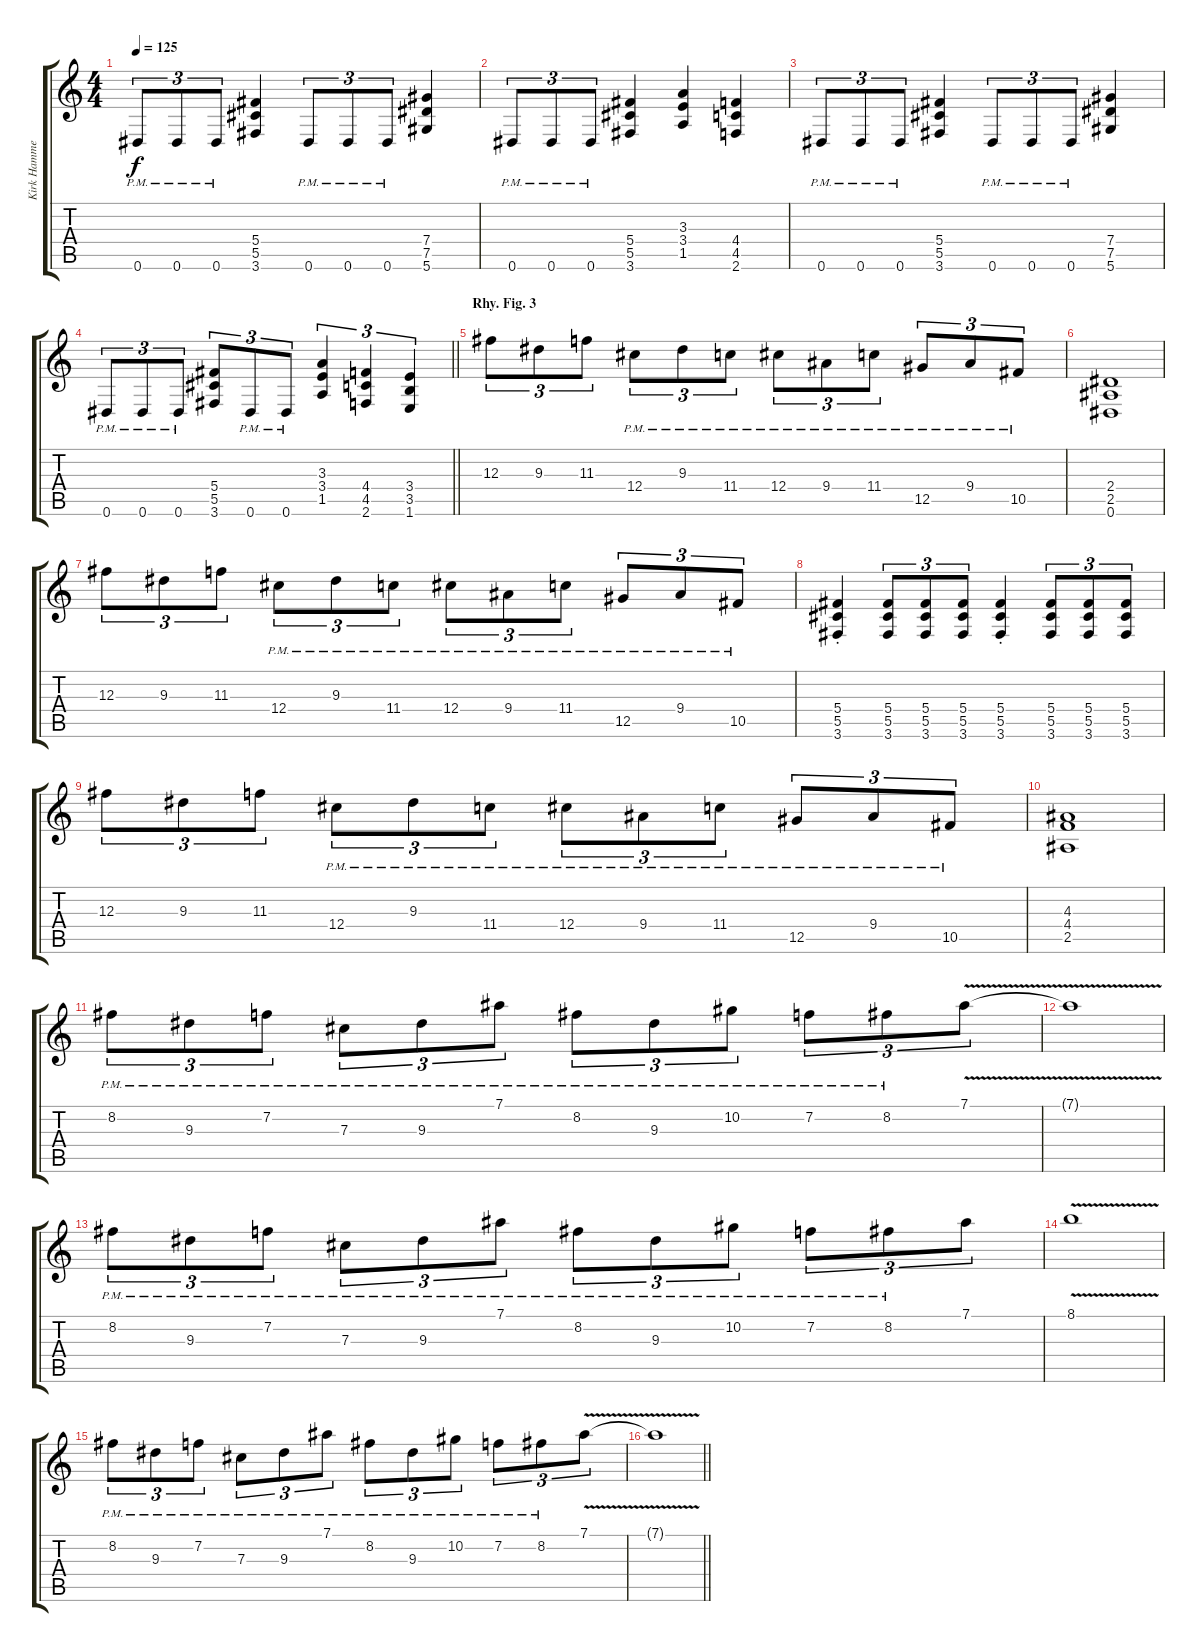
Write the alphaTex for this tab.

\track ("Kirk Hammett (Guitar)" "Kirk Hamme") {mute instrument distortionguitar}
\staff {score tabs}
\tuning (Eb4 Bb3 Gb3 Db3 Ab2 Eb2) {hide}
\ts (4 4)
\tempo 125
\clef g2
\ks c
0.6{pm}.8{tu (3 2) dy f} 0.6{pm}.8{tu (3 2)} 0.6{pm}.8{tu (3 2)} (5.4 5.5 3.6).4 0.6{pm}.8{tu (3 2)} 0.6{pm}.8{tu (3 2)} 0.6{pm}.8{tu (3 2)} (7.4 7.5 5.6).4 |
0.6{pm}.8{tu (3 2)} 0.6{pm}.8{tu (3 2)} 0.6{pm}.8{tu (3 2)} (5.4 5.5 3.6).4 (3.3 3.4 1.5).4 (4.4 4.5 2.6).4 |
0.6{pm}.8{tu (3 2)} 0.6{pm}.8{tu (3 2)} 0.6{pm}.8{tu (3 2)} (5.4 5.5 3.6).4 0.6{pm}.8{tu (3 2)} 0.6{pm}.8{tu (3 2)} 0.6{pm}.8{tu (3 2)} (7.4 7.5 5.6).4 |
\barLineRight lightlight
0.6{pm}.8{tu (3 2)} 0.6{pm}.8{tu (3 2)} 0.6{pm}.8{tu (3 2)} (5.4 5.5 3.6).8{tu (3 2)} 0.6{pm}.8{tu (3 2)} 0.6{pm}.8{tu (3 2)} (3.3 3.4 1.5).4{tu (3 2)} (4.4 4.5 2.6).4{tu (3 2)} (3.4 3.5 1.6).4{tu (3 2)} |
\section ("" "Rhy. Fig. 3")
12.3.8{tu (3 2)} 9.3.8{tu (3 2)} 11.3.8{tu (3 2)} 12.4{pm}.8{tu (3 2)} 9.3{pm}.8{tu (3 2)} 11.4{pm}.8{tu (3 2)} 12.4{pm}.8{tu (3 2)} 9.4{pm}.8{tu (3 2)} 11.4{pm}.8{tu (3 2)} 12.5{pm}.8{tu (3 2)} 9.4{pm}.8{tu (3 2)} 10.5{pm}.8{tu (3 2)} |
(2.4 2.5 0.6).1 |
12.3.8{tu (3 2)} 9.3.8{tu (3 2)} 11.3.8{tu (3 2)} 12.4{pm}.8{tu (3 2)} 9.3{pm}.8{tu (3 2)} 11.4{pm}.8{tu (3 2)} 12.4{pm}.8{tu (3 2)} 9.4{pm}.8{tu (3 2)} 11.4{pm}.8{tu (3 2)} 12.5{pm}.8{tu (3 2)} 9.4{pm}.8{tu (3 2)} 10.5{pm}.8{tu (3 2)} |
(5.4{st} 5.5{st} 3.6{st}).4 (5.4 5.5 3.6).8{tu (3 2)} (5.4 5.5 3.6).8{tu (3 2)} (5.4 5.5 3.6).8{tu (3 2)} (5.4{st} 5.5{st} 3.6{st}).4 (5.4 5.5 3.6).8{tu (3 2)} (5.4 5.5 3.6).8{tu (3 2)} (5.4 5.5 3.6).8{tu (3 2)} |
12.3.8{tu (3 2)} 9.3.8{tu (3 2)} 11.3.8{tu (3 2)} 12.4{pm}.8{tu (3 2)} 9.3{pm}.8{tu (3 2)} 11.4{pm}.8{tu (3 2)} 12.4{pm}.8{tu (3 2)} 9.4{pm}.8{tu (3 2)} 11.4{pm}.8{tu (3 2)} 12.5{pm}.8{tu (3 2)} 9.4{pm}.8{tu (3 2)} 10.5{pm}.8{tu (3 2)} |
(4.3 4.4 2.5).1 |
8.2{pm}.8{tu (3 2)} 9.3{pm}.8{tu (3 2)} 7.2{pm}.8{tu (3 2)} 7.3{pm}.8{tu (3 2)} 9.3{pm}.8{tu (3 2)} 7.1{pm}.8{tu (3 2)} 8.2{pm}.8{tu (3 2)} 9.3{pm}.8{tu (3 2)} 10.2{pm}.8{tu (3 2)} 7.2{pm}.8{tu (3 2)} 8.2{pm}.8{tu (3 2)} 7.1{v}.8{tu (3 2)} |
7.1{t}.1 |
8.2{pm}.8{tu (3 2)} 9.3{pm}.8{tu (3 2)} 7.2{pm}.8{tu (3 2)} 7.3{pm}.8{tu (3 2)} 9.3{pm}.8{tu (3 2)} 7.1{pm}.8{tu (3 2)} 8.2{pm}.8{tu (3 2)} 9.3{pm}.8{tu (3 2)} 10.2{pm}.8{tu (3 2)} 7.2{pm}.8{tu (3 2)} 8.2{pm}.8{tu (3 2)} 7.1.8{tu (3 2)} |
8.1{v}.1 |
8.2{pm}.8{tu (3 2)} 9.3{pm}.8{tu (3 2)} 7.2{pm}.8{tu (3 2)} 7.3{pm}.8{tu (3 2)} 9.3{pm}.8{tu (3 2)} 7.1{pm}.8{tu (3 2)} 8.2{pm}.8{tu (3 2)} 9.3{pm}.8{tu (3 2)} 10.2{pm}.8{tu (3 2)} 7.2{pm}.8{tu (3 2)} 8.2{pm}.8{tu (3 2)} 7.1{v}.8{tu (3 2)} |
\barLineRight lightlight
7.1{t}.1
